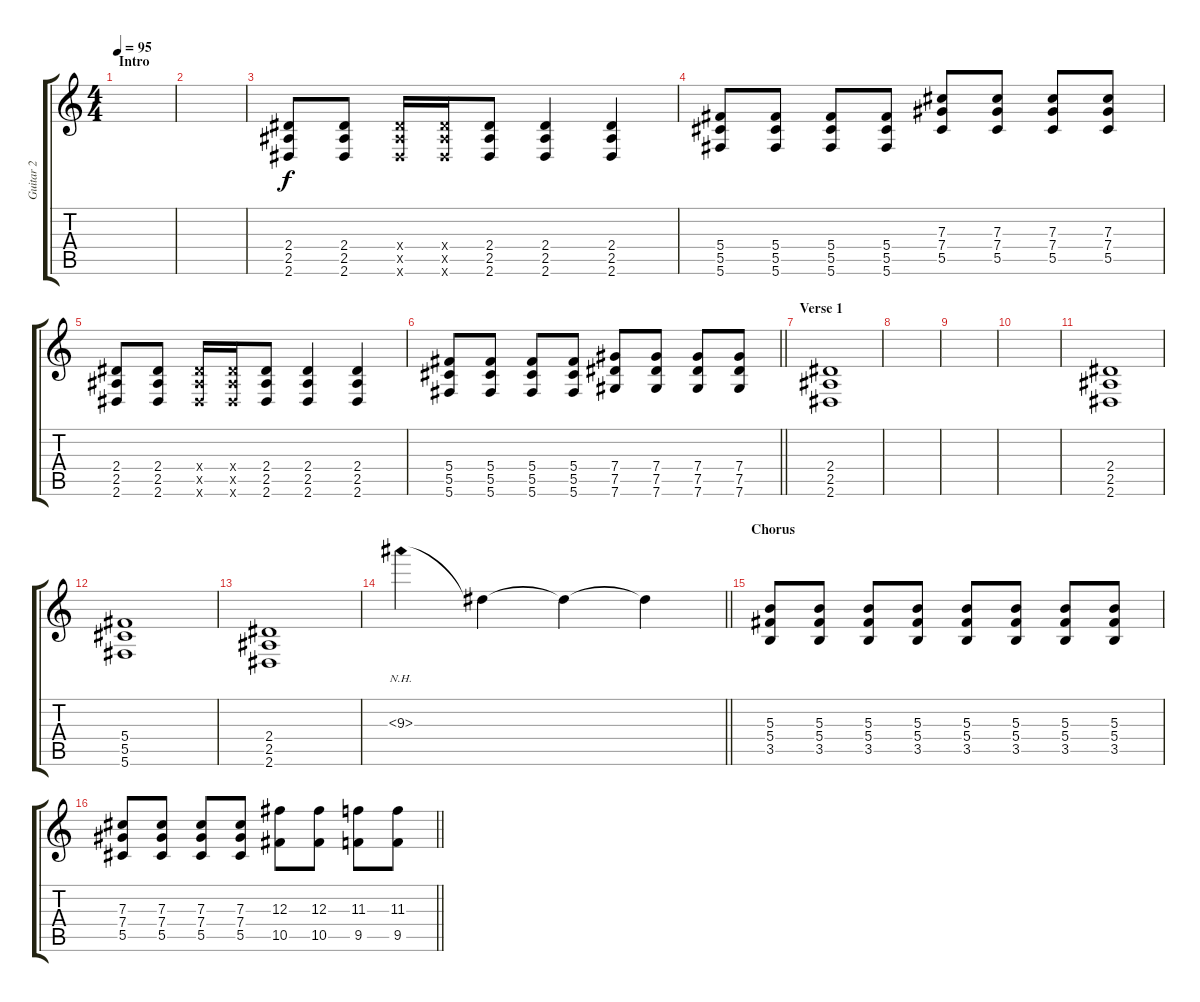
\track ("Guitar 2" "Guitar 2") {instrument distortionguitar}
\staff {score tabs}
\tuning (Eb4 Bb3 Gb3 Db3 Ab2 Db2) {hide}
\ts (4 4)
\section ("" "Intro")
\tempo 95
\clef g2
\ks c
|
|
(2.4 2.5 2.6).8 (2.4 2.5 2.6).8 (2.4{x} 2.5{x} 2.6{x}).16 (2.4{x} 2.5{x} 2.6{x}).16 (2.4 2.5 2.6).8 (2.4 2.5 2.6).4 (2.4 2.5 2.6).4 |
(5.4 5.5 5.6).8 (5.4 5.5 5.6).8 (5.4 5.5 5.6).8 (5.4 5.5 5.6).8 (7.3 7.4 5.5).8 (7.3 7.4 5.5).8 (7.3 7.4 5.5).8 (7.3 7.4 5.5).8 |
(2.4 2.5 2.6).8 (2.4 2.5 2.6).8 (2.4{x} 2.5{x} 2.6{x}).16 (2.4{x} 2.5{x} 2.6{x}).16 (2.4 2.5 2.6).8 (2.4 2.5 2.6).4 (2.4 2.5 2.6).4 |
\barLineRight lightlight
(5.4 5.5 5.6).8 (5.4 5.5 5.6).8 (5.4 5.5 5.6).8 (5.4 5.5 5.6).8 (7.4 7.5 7.6).8 (7.4 7.5 7.6).8 (7.4 7.5 7.6).8 (7.4 7.5 7.6).8 |
\section ("" "Verse 1")
(2.4 2.5 2.6).1 |
|
|
|
(2.4 2.5 2.6).1{instrument distortionguitar} |
(5.4 5.5 5.6).1 |
(2.4 2.5 2.6).1 |
\barLineRight lightlight
9.3{nh}.4{volume 8} 9.3{t}.4{volume 10} 9.3{t}.4{volume 12} 9.3{t}.4{volume 14} |
\section ("" "Chorus")
(5.3 5.4 3.5).8 (5.3 5.4 3.5).8 (5.3 5.4 3.5).8 (5.3 5.4 3.5).8 (5.3 5.4 3.5).8 (5.3 5.4 3.5).8 (5.3 5.4 3.5).8 (5.3 5.4 3.5).8 |
\barLineRight lightlight
(7.3 7.4 5.5).8 (7.3 7.4 5.5).8 (7.3 7.4 5.5).8 (7.3 7.4 5.5).8 (12.3 10.5).8 (12.3 10.5).8 (11.3 9.5).8 (11.3 9.5).8
